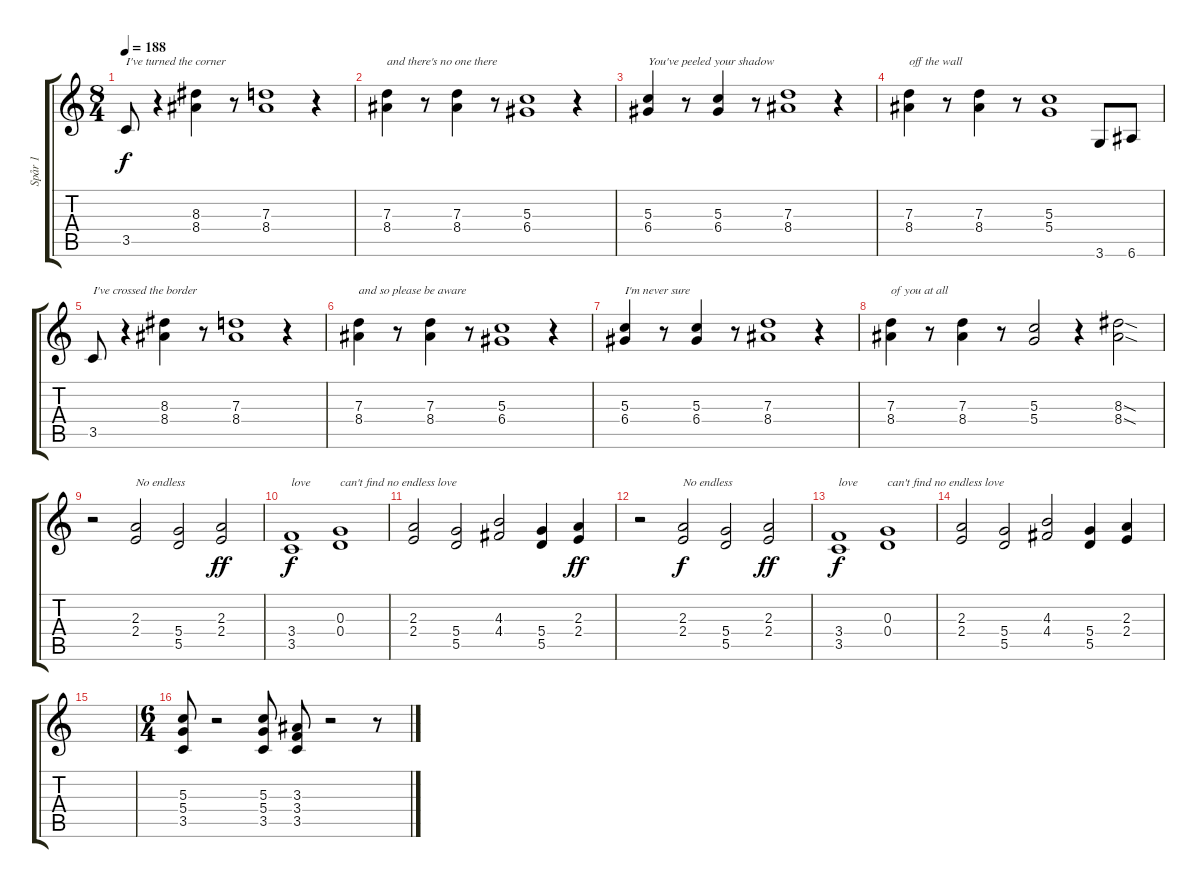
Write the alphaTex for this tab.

\track ("Spår 1" "Spår 1") {instrument distortionguitar}
\staff {score tabs}
\tuning (E4 B3 G3 D3 A2 E2) {hide}
\ts (8 4)
\tempo 188
\clef g2
\ks c
3.5.8{txt "I've turned the corner" dy f} r.4 (8.3 8.4).4 r.8 (7.3 8.4).1 r.4 |
(7.3 8.4).4{txt "and there's no one there"} r.8 (7.3 8.4).4 r.8 (5.3 6.4).1 r.4 |
(5.3 6.4).4{txt "You've peeled your shadow"} r.8 (5.3 6.4).4 r.8 (7.3 8.4).1 r.4 |
(7.3 8.4).4{txt "off the wall"} r.8 (7.3 8.4).4 r.8 (5.3 5.4).1 3.6.8 6.6.8 |
3.5.8{txt "I've crossed the border"} r.4 (8.3 8.4).4 r.8 (7.3 8.4).1 r.4 |
(7.3 8.4).4{txt "and so please be aware"} r.8 (7.3 8.4).4 r.8 (5.3 6.4).1 r.4 |
(5.3 6.4).4{txt "I'm never sure"} r.8 (5.3 6.4).4 r.8 (7.3 8.4).1 r.4 |
(7.3 8.4).4{txt "of you at all"} r.8 (7.3 8.4).4 r.8 (5.3 5.4).2 r.4 (8.3{sod} 8.4{sod}).2 |
r.2 (2.3 2.4).2{txt "No endless"} (5.4 5.5).2 (2.3 2.4).2{dy ff} |
(3.4 3.5).1{txt "love" dy f} (0.3 0.4).1{txt "can't find no endless love"} |
(2.3 2.4).2 (5.4 5.5).2 (4.3 4.4).2 (5.4 5.5).4 (2.3 2.4).4{dy ff} |
r.2 (2.3 2.4).2{txt "No endless" dy f} (5.4 5.5).2 (2.3 2.4).2{dy ff} |
(3.4 3.5).1{txt "love" dy f} (0.3 0.4).1{txt "can't find no endless love"} |
(2.3 2.4).2 (5.4 5.5).2 (4.3 4.4).2 (5.4 5.5).4 (2.3 2.4).4 |
|
\ts (6 4)
(5.3 5.4 3.5).8 r.2 (5.3 5.4 3.5).8 (3.3 3.4 3.5).8 r.2 r.8
